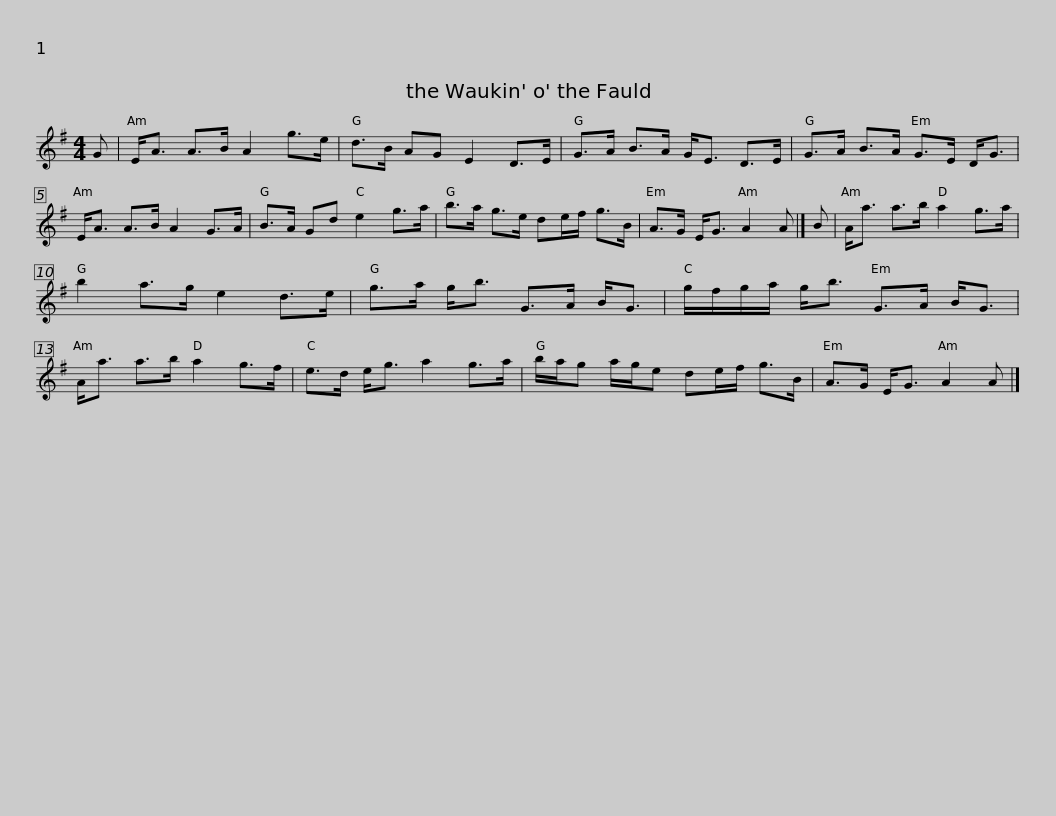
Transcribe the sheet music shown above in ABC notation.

X:1
L:1/8
M:4/4
I:linebreak $
K:G
V:1 treble
V:1
 G | E<A A>B A2 g>e | d>B AG E2 D>E | G>A B>A G<E D>E | G>A B>A G>E D<G |$ %5
 E<A A>B A2 G>A | B>A Gd e2 g>a | b>a g>e de/f/ g>B | A>G E<G A2 A |] B | %10
 A<a a>b a2 g>a |$ b2 a>g e2 d>e | g>a g<b G>A B<G | g/f/g/a/ g<b G>A B<G | A<a a>b a2 g>f |$ %15
 e>d e<g a2 g>a | b/a/g a/g/e de/f/ g>B | A>G E<G A2 A |] %18
